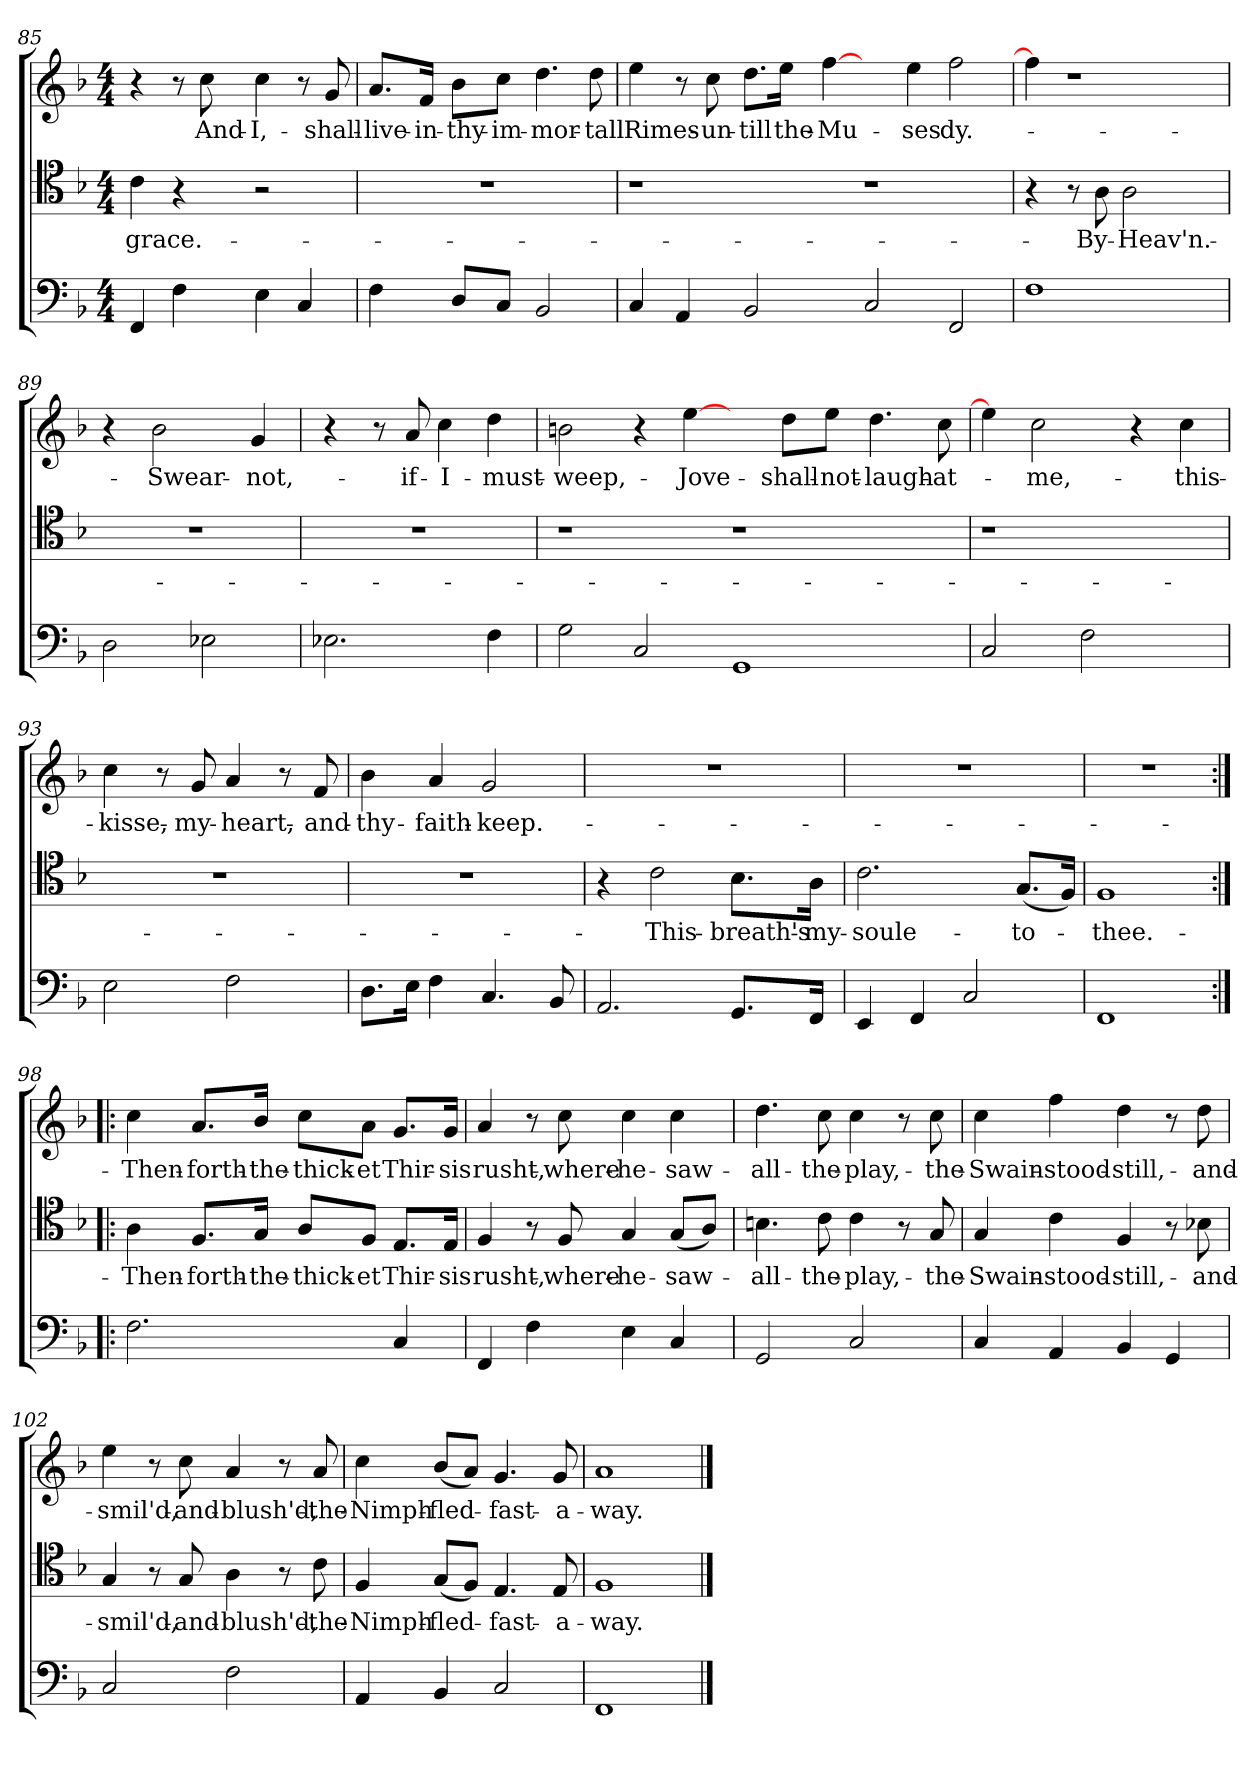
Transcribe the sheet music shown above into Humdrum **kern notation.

**kern	**kern	**text	**kern	**text
*part3	*part2	*part2	*part1	*part1
*staff3	*staff2	*staff2	*staff1	*staff1
*clefF4	*clefC4	*	*clefG2	*
*k[b-]	*k[b-]	*	*k[b-]	*
*F:	*F:	*	*F:	*
*M4/4	*M4/4	*	*M4/4	*
=85	=85	=85	=85	=85
4FF/	4c\	grace.-	4r	.
4F\	4r	.	8r	.
.	.	.	8cc\	And-
4E\	2r	.	4cc\	I,-
4C/	.	.	8r	.
.	.	.	8g/	shall-
=86	=86	=86	=86	=86
4F\	1r	.	8.a/L	live-
.	.	.	16f/Jk	in-
8D/L	.	.	8b-\L	thy-
8C/J	.	.	8cc\J	im-
2BB-/	.	.	4.dd\	-mor-
.	.	.	8dd\	-tall
!!LO:LB:g=z
=87	=87	=87	=87	=87
4C/	1r	.	4ee\	Rimes-
4AA/	.	.	8r	.
.	.	.	8cc\	un-
2BB-/	.	.	8.dd\L	-till
.	.	.	16ee\Jk	the-
.	.	.	[4ff\	Mu-
2C/	1r	.	4ryy	.
.	.	.	4ee\	-ses
2FF/	.	.	2ff\	dy.-
=88	=88	=88	=88	=88
1F\	4r	.	4ff\]	.
.	8r	.	1r	.
.	8A\	By-	.	.
.	2A\	Heav'n.-	.	.
4ryy	4ryy	.	.	.
=89	=89	=89	=89	=89
2D\	1r	.	4r	.
.	.	.	2b-\	Swear-
2E-X\	.	.	.	.
.	.	.	4g/	not,-
=90	=90	=90	=90	=90
2.E-X\	1r	.	4r	.
.	.	.	8r	.
.	.	.	8a/	if-
.	.	.	4cc\	I-
4F\	.	.	4dd\	must-
!!LO:PB:g=z
=91	=91	=91	=91	=91
2G\	1r	.	2bn\	weep,-
2C/	.	.	4r	.
!	!	!	!	!LO:LY:i
.	.	.	[4ee\	Jove-
1GG/	1r	.	4ryy	.
.	.	.	8dd\L	shall-
.	.	.	8ee\J	not-
.	.	.	4.dd\	laugh-
.	.	.	8cc\	at-
=92	=92	=92	=92	=92
2C/	1r	.	4ee\]	.
.	.	.	2cc\	me,-
2F\	.	.	.	.
.	.	.	4r	.
4ryy	4ryy	.	4cc\	this-
=93	=93	=93	=93	=93
2E\	1r	.	4cc\	kisse,-
.	.	.	8r	.
.	.	.	8g/	my-
2F\	.	.	4a/	heart,-
.	.	.	8r	.
.	.	.	8f/	and-
=94	=94	=94	=94	=94
8.D\L	1r	.	4b-\	thy-
16E\Jk	.	.	.	.
4F\	.	.	4a/	faith-
4.C/	.	.	2g/	keep.-
8BB-/	.	.	.	.
!!LO:LB:g=z
=95	=95	=95	=95	=95
2.AA/	4r	.	1r	.
.	2c\	This-	.	.
8.GG/L	8.B-\L	breath's-	.	.
16FF/Jk	16A\Jk	my-	.	.
=96	=96	=96	=96	=96
4EE/	2.c\	soule-	1r	.
4FF/	.	.	.	.
2C/	.	.	.	.
.	(8.G/L	to-	.	.
.	16F/Jk)	.	.	.
=97	=97	=97	=97	=97
1FF/	1F/	thee.-	1r	.
=98:|!|:	=98:|!|:	=98:|!|:	=98:|!|:	=98:|!|:
2.F\	4A\	Then-	4cc\	Then-
.	8.F/L	forth-	8.a/L	forth-
.	16G/Jk	the-	16b-/Jk	the-
.	8A/L	thick-	8cc\L	thick-
.	8F/J	-et	8a\J	-et
!	!	!LO:LY:i	!	!LO:LY:i
4C/	8.E/L	Thir-	8.g/L	Thir-
!	!	!LO:LY:i	!	!LO:LY:i
.	16E/Jk	-sis	16g/Jk	-sis
=99	=99	=99	=99	=99
4FF/	4F/	rusht,-	4a/	rusht,-
4F\	8r	.	8r	.
.	8F/	where-	8cc\	where-
4E\	4G/	he-	4cc\	he-
4C/	(8G/L	saw-	4cc\	saw-
.	8A/J)	.	.	.
!!LO:LB:g=z
=100	=100	=100	=100	=100
2GG/	4.Bn\	all-	4.dd\	all-
.	8c\	the-	8cc\	the-
2C/	4c\	play,-	4cc\	play,-
.	8r	.	8r	.
.	8G/	the-	8cc\	the-
=101	=101	=101	=101	=101
4C/	4G/	Swain-	4cc\	Swain-
4AA/	4c\	stood-	4ff\	stood-
4BB-/	4F/	still,-	4dd\	still,-
4GG/	8r	.	8r	.
.	8B-X\	and-	8dd\	and-
=102	=102	=102	=102	=102
2C/	4G/	smil'd,-	4ee\	smil'd,-
.	8r	.	8r	.
.	8G/	and-	8cc\	and-
2F\	4A\	blush'd,-	4a/	blush'd,-
.	8r	.	8r	.
.	8c\	the-	8a/	the-
=103	=103	=103	=103	=103
4AA/	4F/	Nimph-	4cc\	Nimph-
4BB-/	(8G/L	fled-	(8b-/L	fled-
.	8F/J)	.	8a/J)	.
2C/	4.E/	fast-	4.g/	fast-
.	8E/	a-	8g/	a-
=104	=104	=104	=104	=104
1FF/	1F/	-way.	1a/	-way.
==	==	==	==	==
*-	*-	*-	*-	*-
